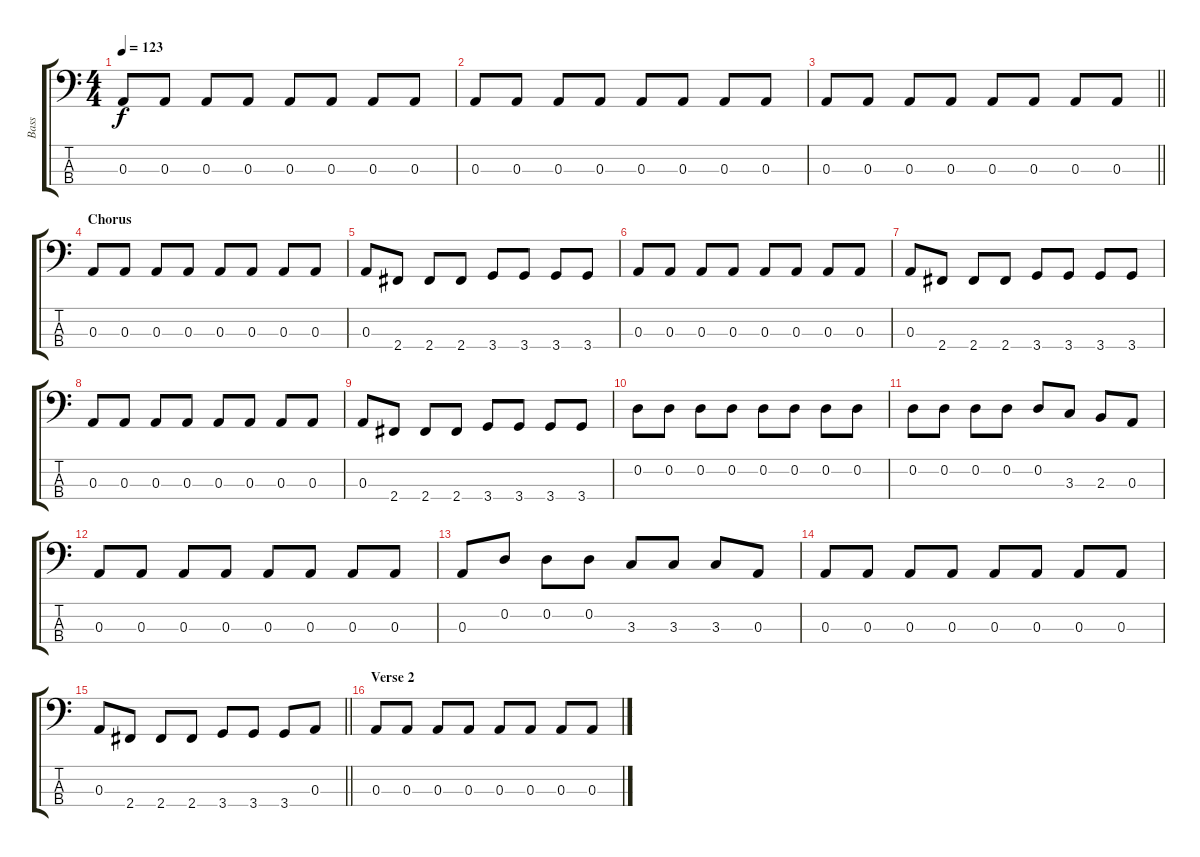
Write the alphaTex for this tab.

\track ("Bass" "Bass") {instrument electricbasspick}
\staff {score tabs}
\tuning (G2 D2 A1 E1) {hide}
\ts (4 4)
\tempo 123
\clef f4
\ks c
0.3.8{dy f} 0.3.8 0.3.8 0.3.8 0.3.8 0.3.8 0.3.8 0.3.8 |
0.3.8 0.3.8 0.3.8 0.3.8 0.3.8 0.3.8 0.3.8 0.3.8 |
\barLineRight lightlight
0.3.8 0.3.8 0.3.8 0.3.8 0.3.8 0.3.8 0.3.8 0.3.8 |
\section ("" "Chorus ")
0.3.8 0.3.8 0.3.8 0.3.8 0.3.8 0.3.8 0.3.8 0.3.8 |
0.3.8 2.4.8 2.4.8 2.4.8 3.4.8 3.4.8 3.4.8 3.4.8 |
0.3.8 0.3.8 0.3.8 0.3.8 0.3.8 0.3.8 0.3.8 0.3.8 |
0.3.8 2.4.8 2.4.8 2.4.8 3.4.8 3.4.8 3.4.8 3.4.8 |
0.3.8 0.3.8 0.3.8 0.3.8 0.3.8 0.3.8 0.3.8 0.3.8 |
0.3.8 2.4.8 2.4.8 2.4.8 3.4.8 3.4.8 3.4.8 3.4.8 |
0.2.8 0.2.8 0.2.8 0.2.8 0.2.8 0.2.8 0.2.8 0.2.8 |
0.2.8 0.2.8 0.2.8 0.2.8 0.2.8 3.3.8 2.3.8 0.3.8 |
0.3.8 0.3.8 0.3.8 0.3.8 0.3.8 0.3.8 0.3.8 0.3.8 |
0.3.8 0.2.8 0.2.8 0.2.8 3.3.8 3.3.8 3.3.8 0.3.8 |
0.3.8 0.3.8 0.3.8 0.3.8 0.3.8 0.3.8 0.3.8 0.3.8 |
\barLineRight lightlight
0.3.8 2.4.8 2.4.8 2.4.8 3.4.8 3.4.8 3.4.8 0.3.8 |
\section ("" "Verse 2")
0.3.8 0.3.8 0.3.8 0.3.8 0.3.8 0.3.8 0.3.8 0.3.8
